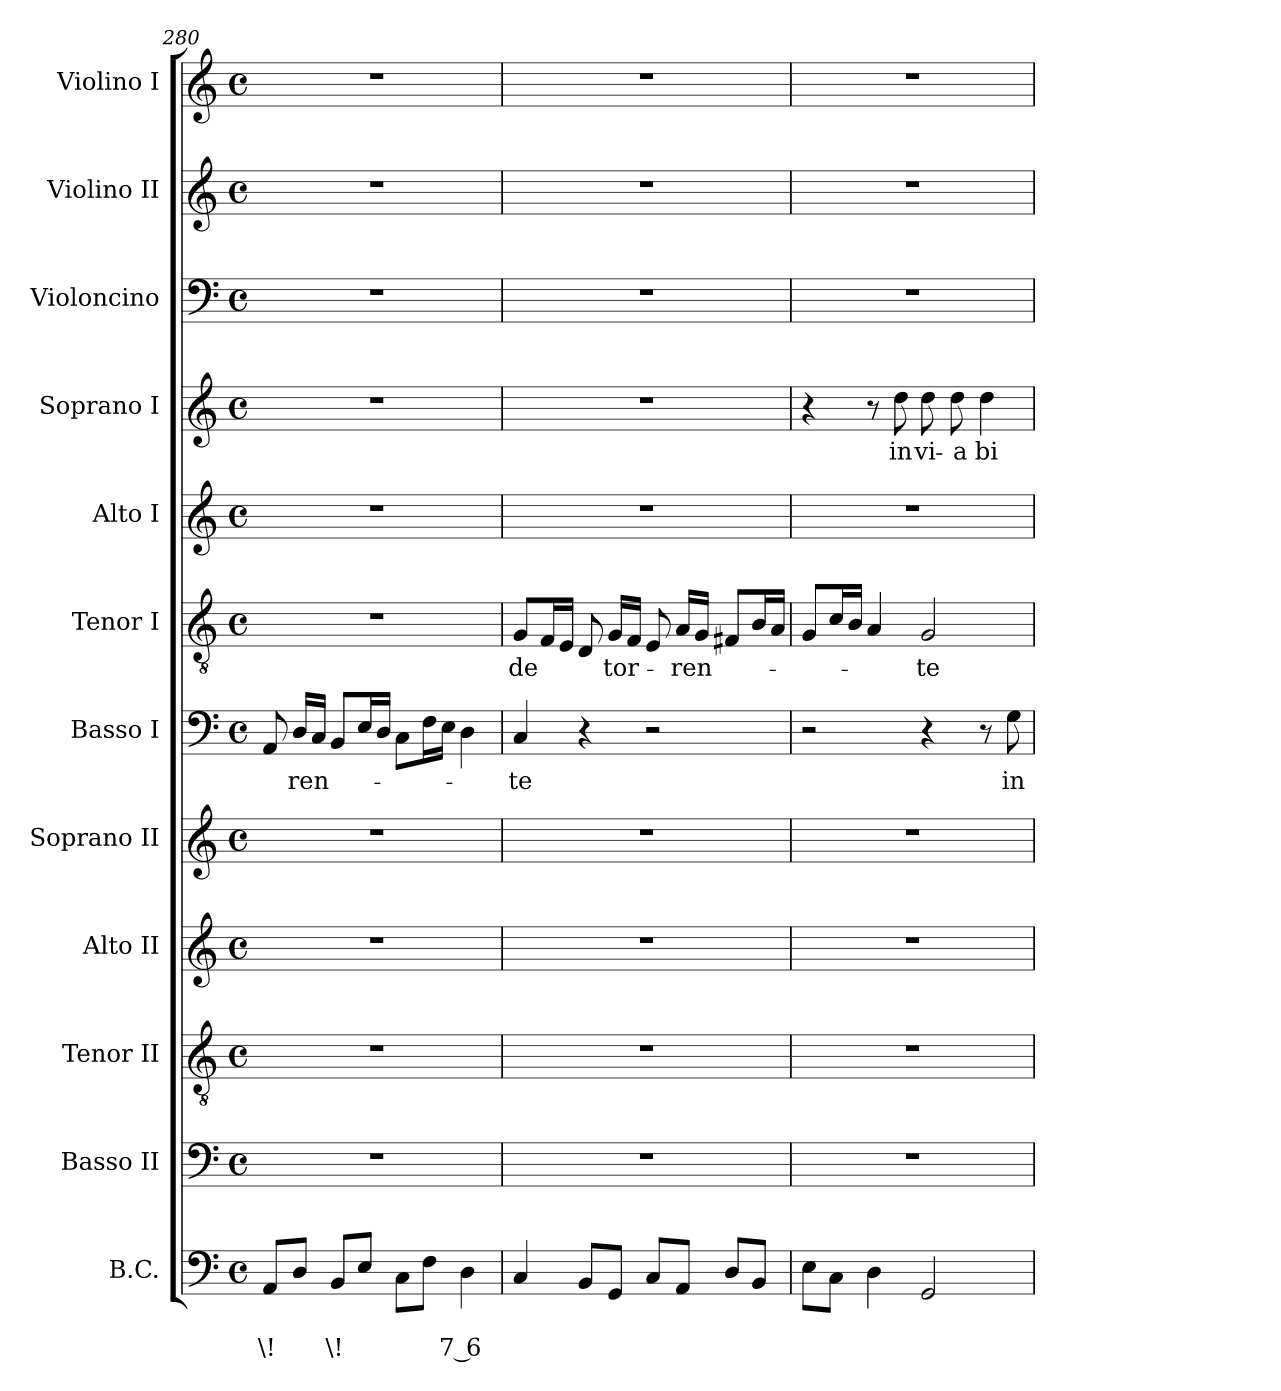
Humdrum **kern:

**kern	**text	**text	**kern	**kern	**kern	**kern	**kern	**text	**kern	**text	**kern	**kern	**text	**kern	**kern	**kern
*part12	*part12	*part12	*part11	*part10	*part9	*part8	*part7	*part7	*part6	*part6	*part5	*part4	*part4	*part3	*part2	*part1
*staff12	*staff12	*staff12	*staff11	*staff10	*staff9	*staff8	*staff7	*staff7	*staff6	*staff6	*staff5	*staff4	*staff4	*staff3	*staff2	*staff1
*I"B.C.	*	*	*I"Basso II	*I"Tenor II	*I"Alto II	*I"Soprano II	*I"Basso I	*	*I"Tenor I	*	*I"Alto I	*I"Soprano I	*	*I"Violoncino	*I"Violino II	*I"Violino I
*I'BC	*	*	*I'B 2	*I'T 2	*I'A 2	*I'S 2	*I'B 1	*	*I'T 1	*	*I'A 1	*I'S 1	*	*I'Vc.	*I'Vln. II	*I'Vln. I
!!LO:LB:g=z
*clefF4	*	*	*clefF4	*clefGv2	*clefG2	*clefG2	*clefF4	*	*clefGv2	*	*clefG2	*clefG2	*	*clefF4	*clefG2	*clefG2
*k[]	*	*	*k[]	*k[]	*k[]	*k[]	*k[]	*	*k[]	*	*k[]	*k[]	*	*k[]	*k[]	*k[]
*C:	*	*	*C:	*C:	*C:	*C:	*C:	*	*C:	*	*C:	*C:	*	*C:	*C:	*C:
*M4/4	*	*	*M4/4	*M4/4	*M4/4	*M4/4	*M4/4	*	*M4/4	*	*M4/4	*M4/4	*	*M4/4	*M4/4	*M4/4
*met(c)	*	*	*met(c)	*met(c)	*met(c)	*met(c)	*met(c)	*	*met(c)	*	*met(c)	*met(c)	*	*met(c)	*met(c)	*met(c)
=280	=280	=280	=280	=280	=280	=280	=280	=280	=280	=280	=280	=280	=280	=280	=280	=280
!	!	!LO:LY:b	!	!	!	!	!	!	!	!	!	!	!	!	!	!
8AA/L	.	\!	1r	1r	1r	1r	8AA/	.	1r	.	1r	1r	.	1r	1r	1r
!	!	!	!	!	!	!	!	!LO:LY:b	!	!	!	!	!	!	!	!
8D/J	.	.	.	.	.	.	16D/LL	-ren-	.	.	.	.	.	.	.	.
.	.	.	.	.	.	.	16C/JJ	.	.	.	.	.	.	.	.	.
!	!	!LO:LY:b	!	!	!	!	!	!	!	!	!	!	!	!	!	!
8BB/L	.	\!	.	.	.	.	8BB/L	.	.	.	.	.	.	.	.	.
8E/J	.	.	.	.	.	.	16E/L	.	.	.	.	.	.	.	.	.
.	.	.	.	.	.	.	16D/JJ	.	.	.	.	.	.	.	.	.
8C\L	.	.	.	.	.	.	8C\L	.	.	.	.	.	.	.	.	.
8F\J	.	.	.	.	.	.	16F\L	.	.	.	.	.	.	.	.	.
.	.	.	.	.	.	.	16E\JJ	.	.	.	.	.	.	.	.	.
!	!	!LO:LY:b	!	!	!	!	!	!	!	!	!	!	!	!	!	!
4D\	.	7 6	.	.	.	.	4D\	.	.	.	.	.	.	.	.	.
=281	=281	=281	=281	=281	=281	=281	=281	=281	=281	=281	=281	=281	=281	=281	=281	=281
!	!	!	!	!	!	!	!	!LO:LY:b	!	!	!	!	!	!	!	!
!	!	!	!	!	!	!	!	!	!	!LO:LY:b	!	!	!	!	!	!
4C/	.	.	1r	1r	1r	1r	4C/	-te	8G/L	de	1r	1r	.	1r	1r	1r
.	.	.	.	.	.	.	.	.	16F/L	.	.	.	.	.	.	.
.	.	.	.	.	.	.	.	.	16E/JJ	.	.	.	.	.	.	.
8BB/L	.	.	.	.	.	.	4r	.	8D/	.	.	.	.	.	.	.
!	!	!	!	!	!	!	!	!	!	!LO:LY:b	!	!	!	!	!	!
8GG/J	.	.	.	.	.	.	.	.	16G/LL	tor-	.	.	.	.	.	.
.	.	.	.	.	.	.	.	.	16F/JJ	.	.	.	.	.	.	.
8C/L	.	.	.	.	.	.	2r	.	8E/	.	.	.	.	.	.	.
!	!	!	!	!	!	!	!	!	!	!LO:LY:b	!	!	!	!	!	!
8AA/J	.	.	.	.	.	.	.	.	16A/LL	-ren-	.	.	.	.	.	.
.	.	.	.	.	.	.	.	.	16G/JJ	.	.	.	.	.	.	.
8D/L	.	.	.	.	.	.	.	.	8F#X/L	.	.	.	.	.	.	.
8BB/J	.	.	.	.	.	.	.	.	16B/L	.	.	.	.	.	.	.
.	.	.	.	.	.	.	.	.	16A/JJ	.	.	.	.	.	.	.
=282	=282	=282	=282	=282	=282	=282	=282	=282	=282	=282	=282	=282	=282	=282	=282	=282
8E\L	.	.	1r	1r	1r	1r	2r	.	8G/L	.	1r	4r	.	1r	1r	1r
8C\J	.	.	.	.	.	.	.	.	16c/L	.	.	.	.	.	.	.
.	.	.	.	.	.	.	.	.	16B/JJ	.	.	.	.	.	.	.
4D\	.	.	.	.	.	.	.	.	4A/	.	.	8r	.	.	.	.
!	!	!	!	!	!	!	!	!	!	!	!	!	!LO:LY:b	!	!	!
.	.	.	.	.	.	.	.	.	.	.	.	8dd\	in	.	.	.
!	!	!	!	!	!	!	!	!	!	!LO:LY:b	!	!	!	!	!	!
!	!	!	!	!	!	!	!	!	!	!	!	!	!LO:LY:b	!	!	!
2GG/	.	.	.	.	.	.	4r	.	2G/	-te	.	8dd\	vi-	.	.	.
!	!	!	!	!	!	!	!	!	!	!	!	!	!LO:LY:b	!	!	!
.	.	.	.	.	.	.	.	.	.	.	.	8dd\	-a	.	.	.
!	!	!	!	!	!	!	!	!	!	!	!	!	!LO:LY:b	!	!	!
.	.	.	.	.	.	.	8r	.	.	.	.	4dd\	bi-	.	.	.
!	!	!	!	!	!	!	!	!LO:LY:b	!	!	!	!	!	!	!	!
.	.	.	.	.	.	.	8G\	in	.	.	.	.	.	.	.	.
=	=	=	=	=	=	=	=	=	=	=	=	=	=	=	=	=
*-	*-	*-	*-	*-	*-	*-	*-	*-	*-	*-	*-	*-	*-	*-	*-	*-
